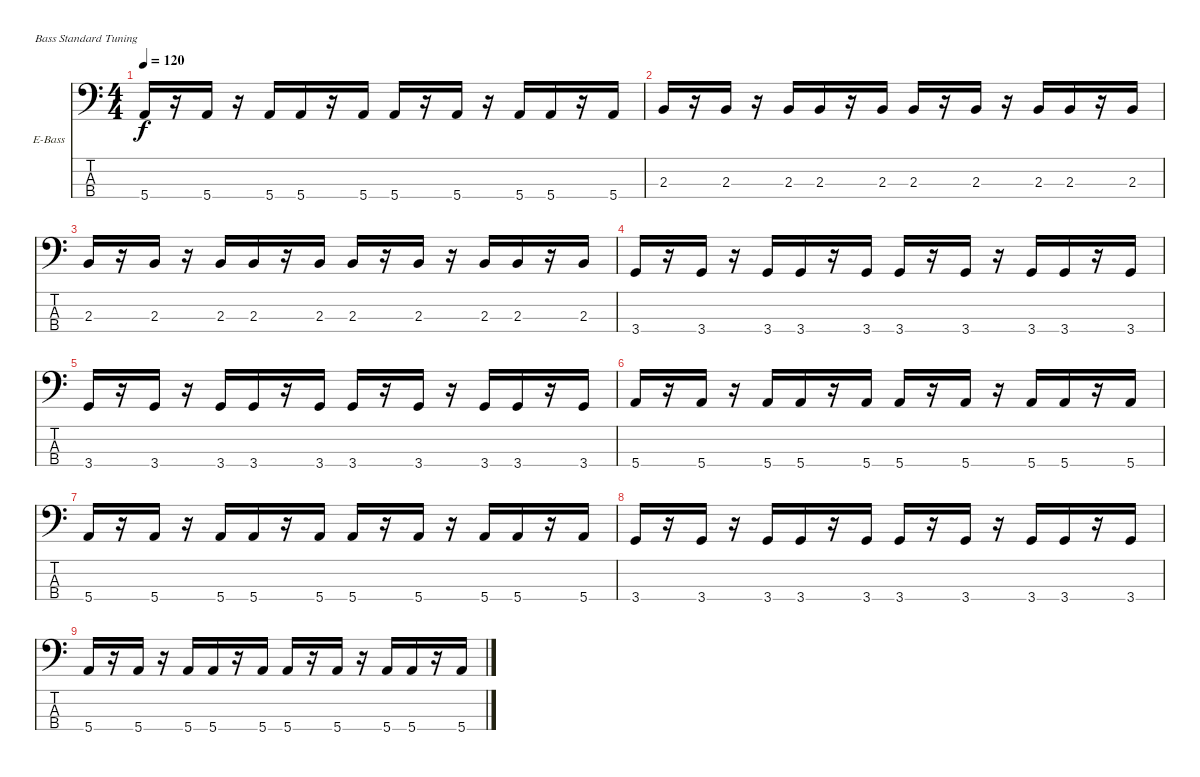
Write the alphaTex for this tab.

\defaultSystemsLayout 4
\bracketExtendMode nobrackets
\firstSystemTrackNameOrientation horizontal
\otherSystemsTrackNameOrientation horizontal
\track ("Electric Bass" "E-Bass") {instrument electricbassfinger}
\staff {score tabs}
\tuning (G2 D2 A1 E1)
\ts (4 4)
\tempo 120
\clef f4
\ks c
5.4.16{dy f} r.16 5.4.16 r.16 5.4.16 5.4.16 r.16 5.4.16 5.4.16 r.16 5.4.16 r.16 5.4.16 5.4.16 r.16 5.4.16 |
2.3.16 r.16 2.3.16 r.16 2.3.16 2.3.16 r.16 2.3.16 2.3.16 r.16 2.3.16 r.16 2.3.16 2.3.16 r.16 2.3.16 |
2.3.16 r.16 2.3.16 r.16 2.3.16 2.3.16 r.16 2.3.16 2.3.16 r.16 2.3.16 r.16 2.3.16 2.3.16 r.16 2.3.16 |
3.4.16 r.16 3.4.16 r.16 3.4.16 3.4.16 r.16 3.4.16 3.4.16 r.16 3.4.16 r.16 3.4.16 3.4.16 r.16 3.4.16 |
3.4.16 r.16 3.4.16 r.16 3.4.16 3.4.16 r.16 3.4.16 3.4.16 r.16 3.4.16 r.16 3.4.16 3.4.16 r.16 3.4.16 |
5.4.16 r.16 5.4.16 r.16 5.4.16 5.4.16 r.16 5.4.16 5.4.16 r.16 5.4.16 r.16 5.4.16 5.4.16 r.16 5.4.16 |
5.4.16 r.16 5.4.16 r.16 5.4.16 5.4.16 r.16 5.4.16 5.4.16 r.16 5.4.16 r.16 5.4.16 5.4.16 r.16 5.4.16 |
3.4.16 r.16 3.4.16 r.16 3.4.16 3.4.16 r.16 3.4.16 3.4.16 r.16 3.4.16 r.16 3.4.16 3.4.16 r.16 3.4.16 |
5.4.16 r.16 5.4.16 r.16 5.4.16 5.4.16 r.16 5.4.16 5.4.16 r.16 5.4.16 r.16 5.4.16 5.4.16 r.16 5.4.16
